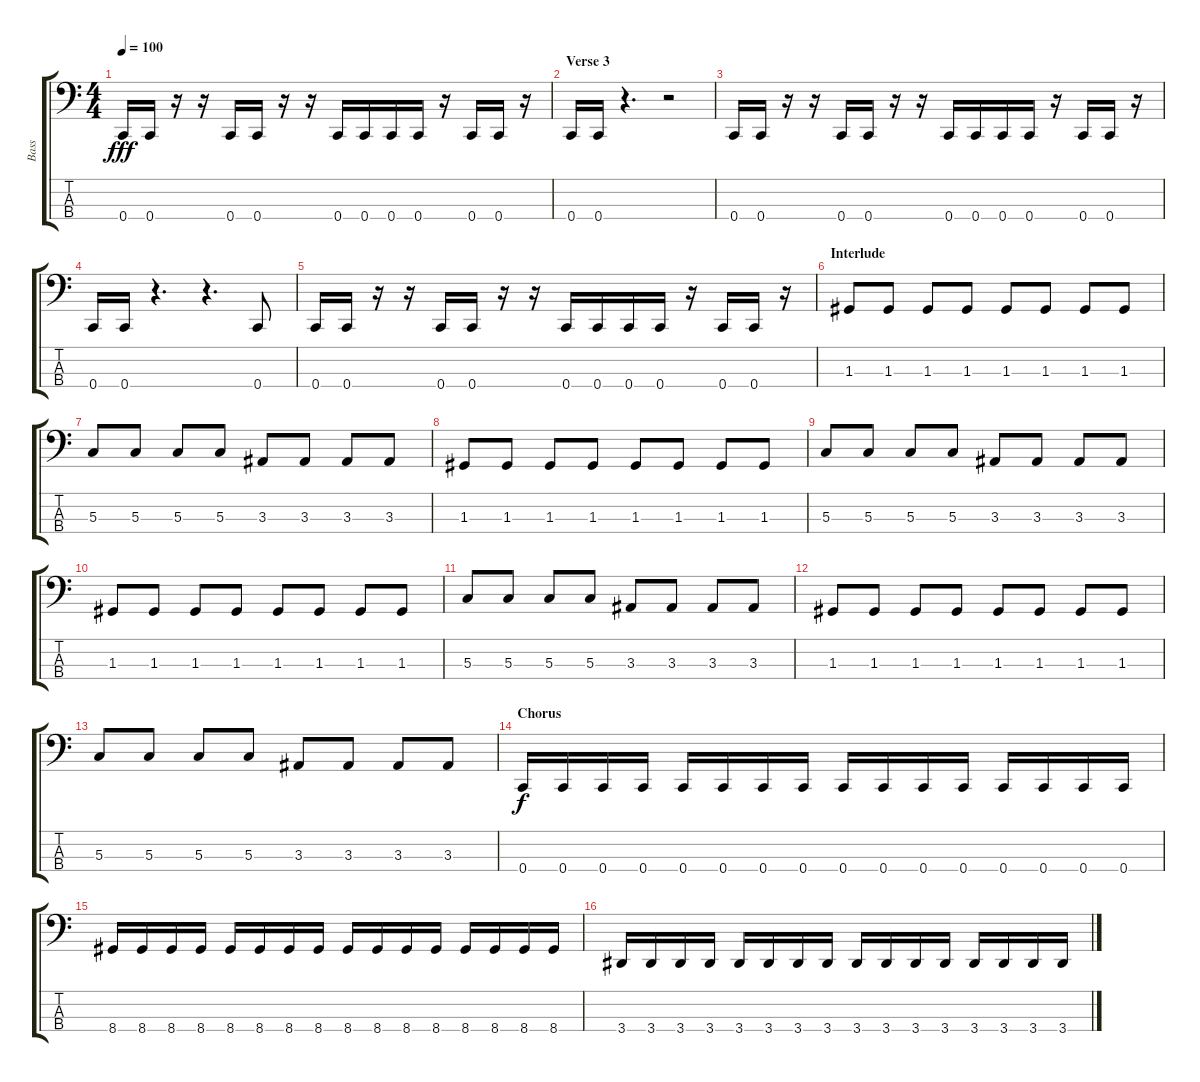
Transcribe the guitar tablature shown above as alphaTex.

\track ("Bass" "Bass") {instrument electricbasspick}
\staff {score tabs}
\tuning (F2 C2 G1 C1) {hide}
\ts (4 4)
\tempo 100
\clef f4
\ks c
0.4.16{dy fff} 0.4.16 r.16 r.16 0.4.16 0.4.16 r.16 r.16 0.4.16 0.4.16 0.4.16 0.4.16 r.16 0.4.16 0.4.16 r.16 |
\section ("" "Verse 3")
0.4.16 0.4.16 r.4{d} r.2 |
0.4.16 0.4.16 r.16 r.16 0.4.16 0.4.16 r.16 r.16 0.4.16 0.4.16 0.4.16 0.4.16 r.16 0.4.16 0.4.16 r.16 |
0.4.16 0.4.16 r.4{d} r.4{d} 0.4.8 |
0.4.16 0.4.16 r.16 r.16 0.4.16 0.4.16 r.16 r.16 0.4.16 0.4.16 0.4.16 0.4.16 r.16 0.4.16 0.4.16 r.16 |
\section ("" "Interlude")
1.3.8 1.3.8 1.3.8 1.3.8 1.3.8 1.3.8 1.3.8 1.3.8 |
5.3.8 5.3.8 5.3.8 5.3.8 3.3.8 3.3.8 3.3.8 3.3.8 |
1.3.8 1.3.8 1.3.8 1.3.8 1.3.8 1.3.8 1.3.8 1.3.8 |
5.3.8 5.3.8 5.3.8 5.3.8 3.3.8 3.3.8 3.3.8 3.3.8 |
1.3.8 1.3.8 1.3.8 1.3.8 1.3.8 1.3.8 1.3.8 1.3.8 |
5.3.8 5.3.8 5.3.8 5.3.8 3.3.8 3.3.8 3.3.8 3.3.8 |
1.3.8 1.3.8 1.3.8 1.3.8 1.3.8 1.3.8 1.3.8 1.3.8 |
5.3.8 5.3.8 5.3.8 5.3.8 3.3.8 3.3.8 3.3.8 3.3.8 |
\section ("" "Chorus")
0.4.16{dy f} 0.4.16 0.4.16 0.4.16 0.4.16 0.4.16 0.4.16 0.4.16 0.4.16 0.4.16 0.4.16 0.4.16 0.4.16 0.4.16 0.4.16 0.4.16 |
8.4.16 8.4.16 8.4.16 8.4.16 8.4.16 8.4.16 8.4.16 8.4.16 8.4.16 8.4.16 8.4.16 8.4.16 8.4.16 8.4.16 8.4.16 8.4.16 |
3.4.16 3.4.16 3.4.16 3.4.16 3.4.16 3.4.16 3.4.16 3.4.16 3.4.16 3.4.16 3.4.16 3.4.16 3.4.16 3.4.16 3.4.16 3.4.16
